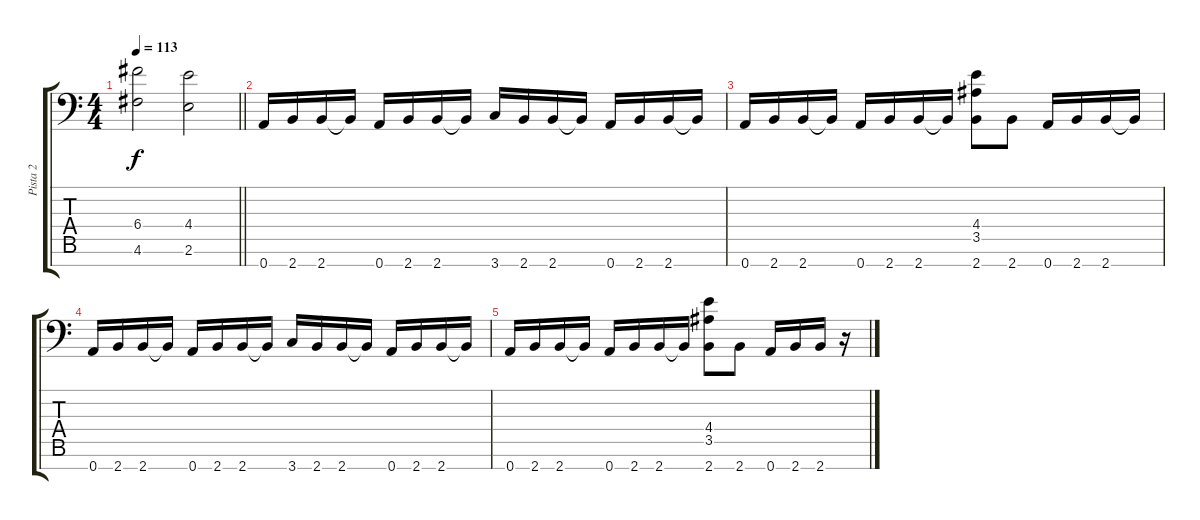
\track ("Pista 2" "Pista 2") {instrument overdrivenguitar}
\staff {score tabs}
\tuning (D4 A3 F3 C3 G2 D2 A1) {hide}
\ts (4 4)
\tempo 113
\clef f4
\barLineRight lightlight
\ks c
(6.4 4.6).2{dy f} (4.4 2.6).2 |
0.7.16 2.7.16 2.7.16 2.7{t}.16 0.7.16 2.7.16 2.7.16 2.7{t}.16 3.7.16 2.7.16 2.7.16 2.7{t}.16 0.7.16 2.7.16 2.7.16 2.7{t}.16 |
0.7.16 2.7.16 2.7.16 2.7{t}.16 0.7.16 2.7.16 2.7.16 2.7{t}.16 (4.4 3.5 2.7).8 2.7.8 0.7.16 2.7.16 2.7.16 2.7{t}.16 |
0.7.16 2.7.16 2.7.16 2.7{t}.16 0.7.16 2.7.16 2.7.16 2.7{t}.16 3.7.16 2.7.16 2.7.16 2.7{t}.16 0.7.16 2.7.16 2.7.16 2.7{t}.16 |
0.7.16 2.7.16 2.7.16 2.7{t}.16 0.7.16 2.7.16 2.7.16 2.7{t}.16 (4.4 3.5 2.7).8 2.7.8 0.7.16 2.7.16 2.7.16 r.16
